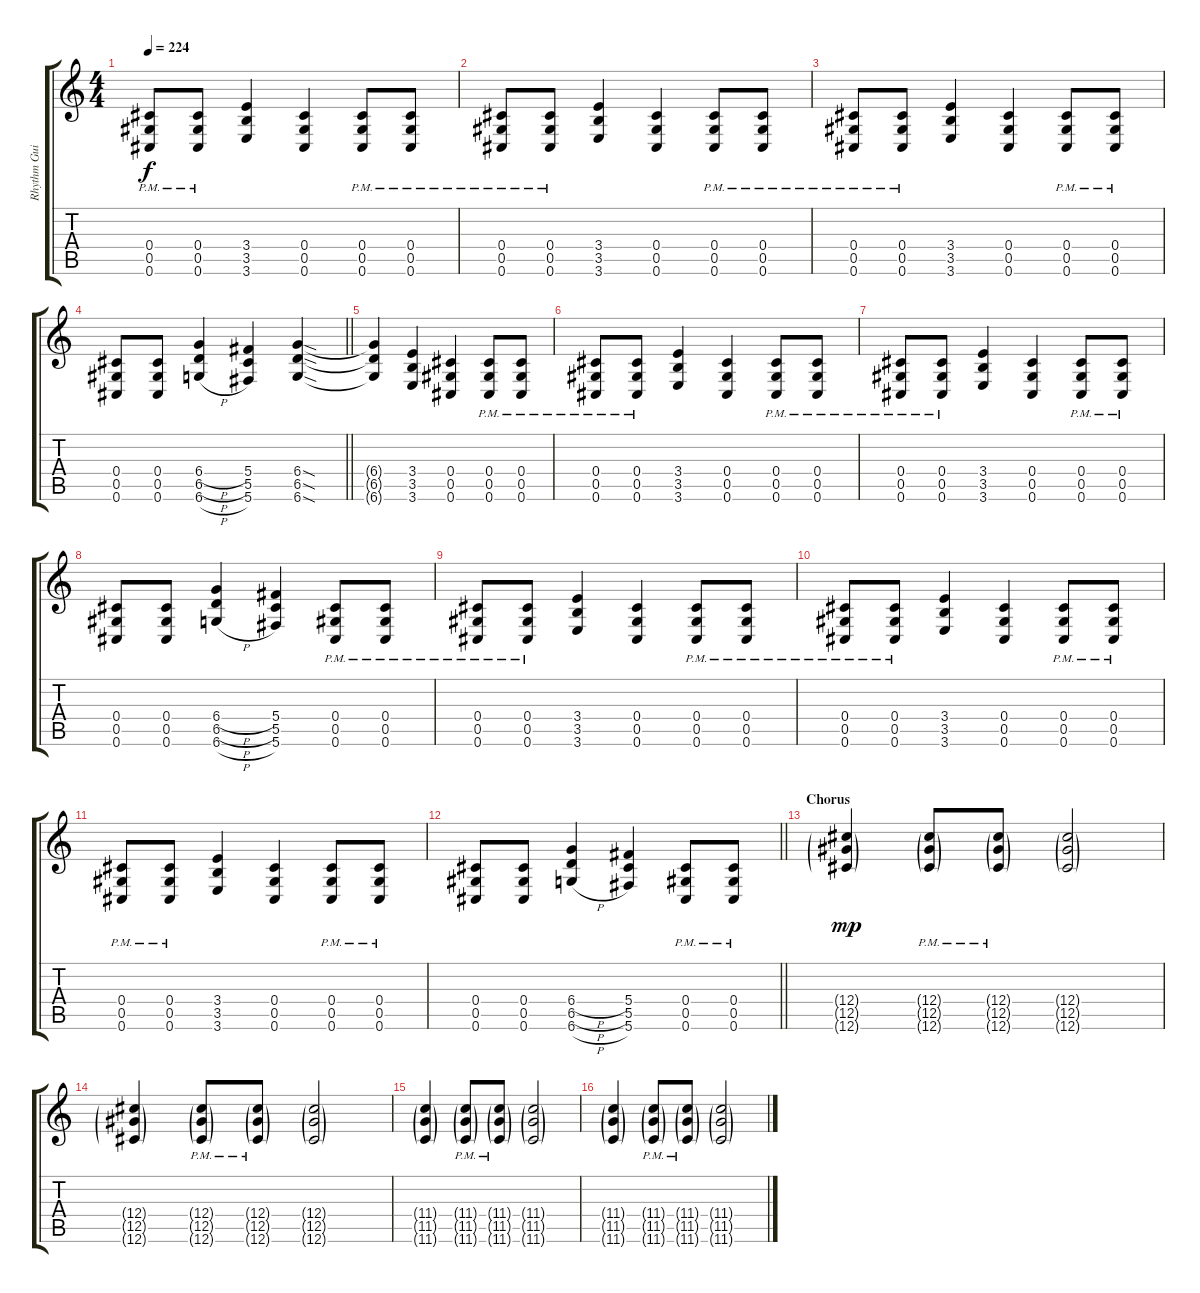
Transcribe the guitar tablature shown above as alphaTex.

\track ("Rhythm Guitar" "Rhythm Gui") {instrument distortionguitar}
\staff {score tabs}
\tuning (Eb4 Bb3 Gb3 Db3 Ab2 Db2) {hide}
\ts (4 4)
\tempo 224
\clef g2
\ks c
(0.4{pm} 0.5{pm} 0.6{pm}).8{dy f} (0.4{pm} 0.5{pm} 0.6{pm}).8 (3.4 3.5 3.6).4 (0.4 0.5 0.6).4 (0.4{pm} 0.5{pm} 0.6{pm}).8 (0.4{pm} 0.5{pm} 0.6{pm}).8 |
(0.4{pm} 0.5{pm} 0.6{pm}).8 (0.4{pm} 0.5{pm} 0.6{pm}).8 (3.4 3.5 3.6).4 (0.4 0.5 0.6).4 (0.4{pm} 0.5{pm} 0.6{pm}).8 (0.4{pm} 0.5{pm} 0.6{pm}).8 |
(0.4{pm} 0.5{pm} 0.6{pm}).8 (0.4{pm} 0.5{pm} 0.6{pm}).8 (3.4 3.5 3.6).4 (0.4 0.5 0.6).4 (0.4{pm} 0.5{pm} 0.6{pm}).8 (0.4{pm} 0.5{pm} 0.6{pm}).8 |
\barLineRight lightlight
(0.4 0.5 0.6).8 (0.4 0.5 0.6).8 (6.4{h} 6.5{h} 6.6{h}).4 (5.4 5.5 5.6).4 (6.4{sod} 6.5{sod} 6.6{sod}).4 |
(6.4{t} 6.5{t} 6.6{t}).4 (3.4 3.5 3.6).4 (0.4 0.5 0.6).4 (0.4{pm} 0.5{pm} 0.6{pm}).8 (0.4{pm} 0.5{pm} 0.6{pm}).8 |
(0.4{pm} 0.5{pm} 0.6{pm}).8 (0.4{pm} 0.5{pm} 0.6{pm}).8 (3.4 3.5 3.6).4 (0.4 0.5 0.6).4 (0.4{pm} 0.5{pm} 0.6{pm}).8 (0.4{pm} 0.5{pm} 0.6{pm}).8 |
(0.4{pm} 0.5{pm} 0.6{pm}).8 (0.4{pm} 0.5{pm} 0.6{pm}).8 (3.4 3.5 3.6).4 (0.4 0.5 0.6).4 (0.4{pm} 0.5{pm} 0.6{pm}).8 (0.4{pm} 0.5{pm} 0.6{pm}).8 |
(0.4 0.5 0.6).8 (0.4 0.5 0.6).8 (6.4{h} 6.5{h} 6.6{h}).4 (5.4 5.5 5.6).4 (0.4{pm} 0.5{pm} 0.6{pm}).8 (0.4{pm} 0.5{pm} 0.6{pm}).8 |
(0.4{pm} 0.5{pm} 0.6{pm}).8 (0.4{pm} 0.5{pm} 0.6{pm}).8 (3.4 3.5 3.6).4 (0.4 0.5 0.6).4 (0.4{pm} 0.5{pm} 0.6{pm}).8 (0.4{pm} 0.5{pm} 0.6{pm}).8 |
(0.4{pm} 0.5{pm} 0.6{pm}).8 (0.4{pm} 0.5{pm} 0.6{pm}).8 (3.4 3.5 3.6).4 (0.4 0.5 0.6).4 (0.4{pm} 0.5{pm} 0.6{pm}).8 (0.4{pm} 0.5{pm} 0.6{pm}).8 |
(0.4{pm} 0.5{pm} 0.6{pm}).8 (0.4{pm} 0.5{pm} 0.6{pm}).8 (3.4 3.5 3.6).4 (0.4 0.5 0.6).4 (0.4{pm} 0.5{pm} 0.6{pm}).8 (0.4{pm} 0.5{pm} 0.6{pm}).8 |
\barLineRight lightlight
(0.4 0.5 0.6).8 (0.4 0.5 0.6).8 (6.4{h} 6.5{h} 6.6{h}).4 (5.4 5.5 5.6).4 (0.4{pm} 0.5{pm} 0.6{pm}).8 (0.4{pm} 0.5{pm} 0.6{pm}).8 |
\section ("" "Chorus")
(12.4{g} 12.5{g} 12.6{g}).4{dy mp} (12.4{g pm} 12.5{g pm} 12.6{g pm}).8 (12.4{g pm} 12.5{g pm} 12.6{g pm}).8 (12.4{g} 12.5{g} 12.6{g}).2 |
(12.4{g} 12.5{g} 12.6{g}).4 (12.4{g pm} 12.5{g pm} 12.6{g pm}).8 (12.4{g pm} 12.5{g pm} 12.6{g pm}).8 (12.4{g} 12.5{g} 12.6{g}).2 |
(11.4{g} 11.5{g} 11.6{g}).4 (11.4{g pm} 11.5{g pm} 11.6{g pm}).8 (11.4{g pm} 11.5{g pm} 11.6{g pm}).8 (11.4{g} 11.5{g} 11.6{g}).2 |
(11.4{g} 11.5{g} 11.6{g}).4 (11.4{g pm} 11.5{g pm} 11.6{g pm}).8 (11.4{g pm} 11.5{g pm} 11.6{g pm}).8 (11.4{g} 11.5{g} 11.6{g}).2
